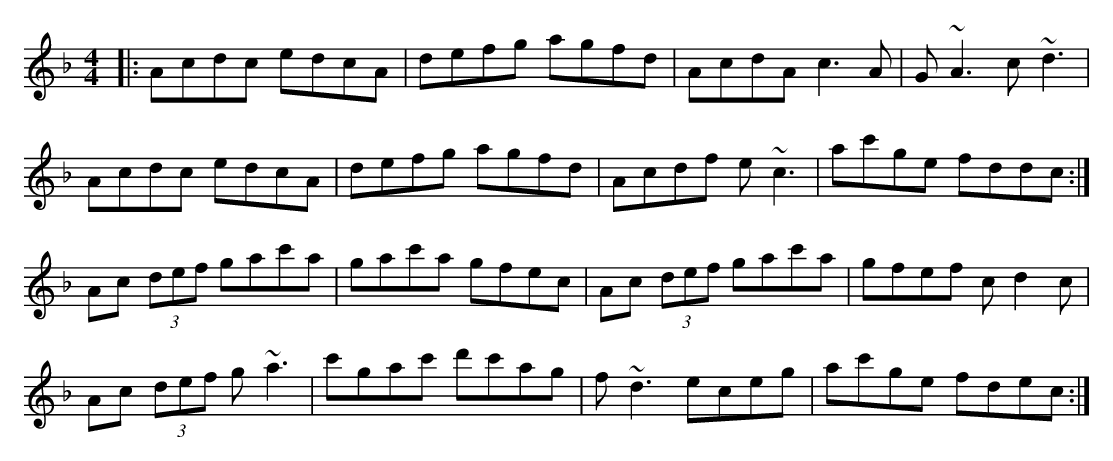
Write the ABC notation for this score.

X:1
M:4/4
K:Dmin
|:Acdc edcA|defg agfd|AcdA c3A|G~A3 c~d3|
Acdc edcA|defg agfd|Acdf e~c3|ac'ge fddc:|
Ac (3def gac'a|gac'a gfec|Ac (3def gac'a|gfef cd2c|
Ac (3def g~a3|c'gac' d'c'ag|f~d3 eceg|ac'ge fdec:|
